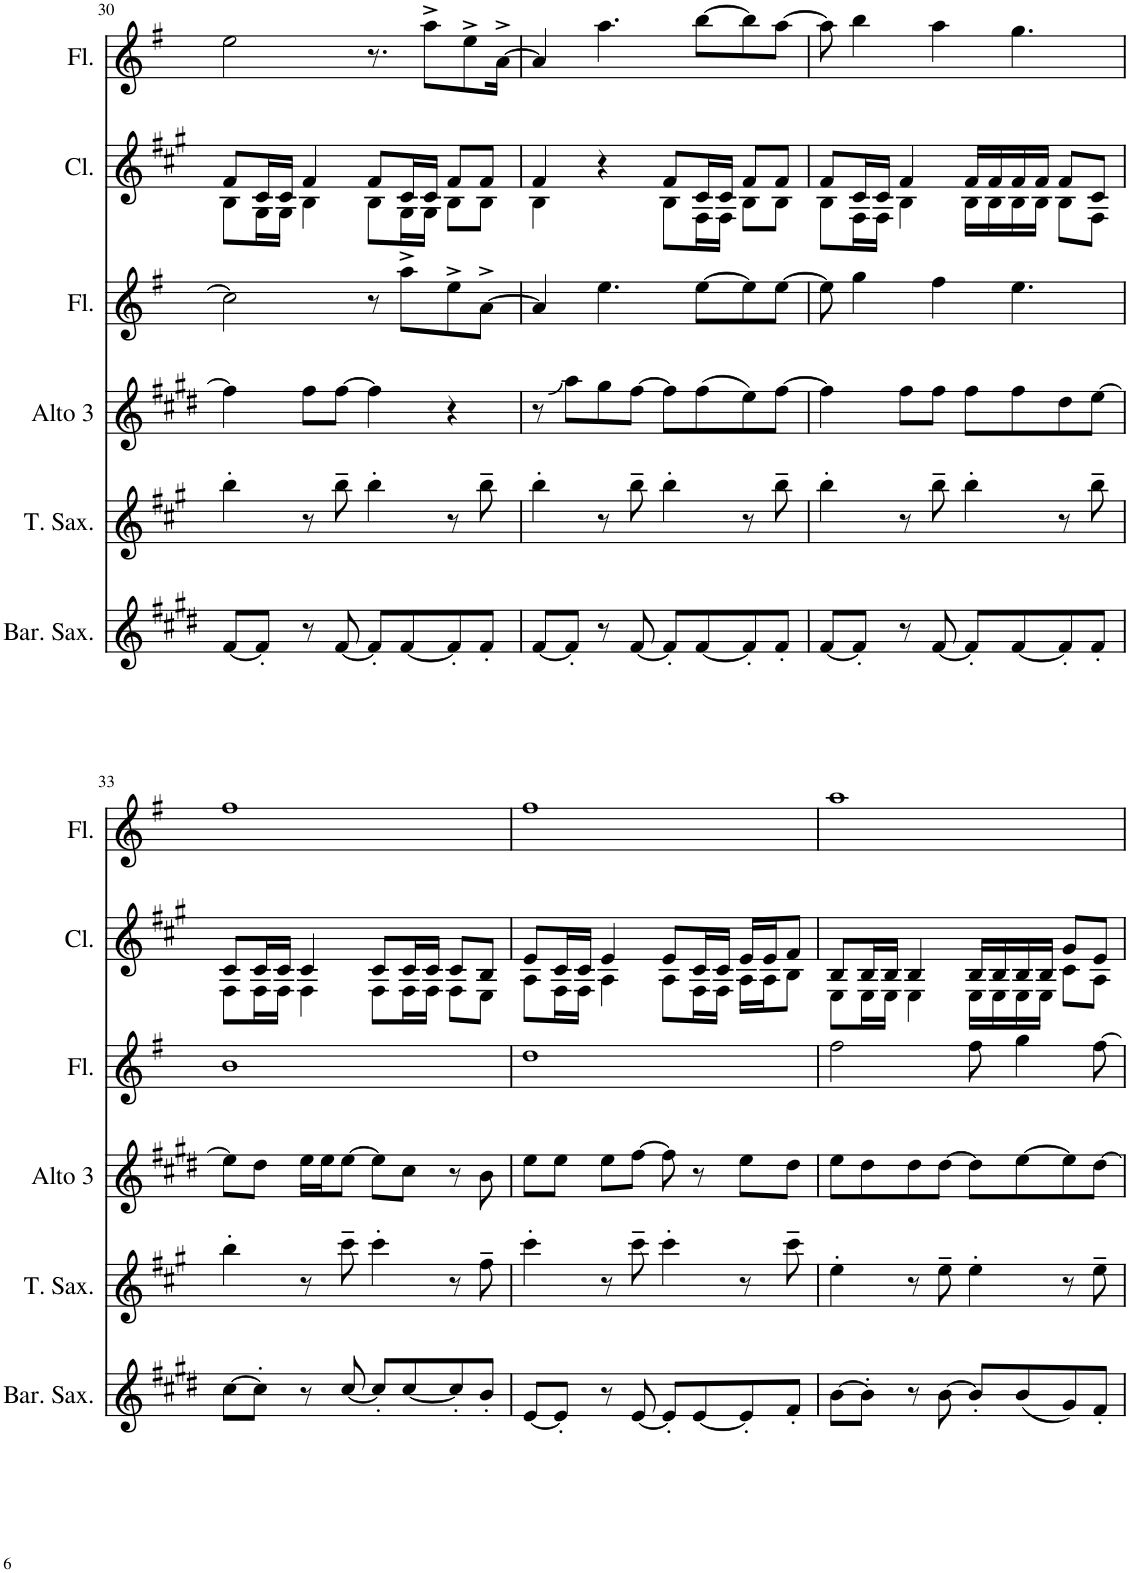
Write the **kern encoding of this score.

**kern	**kern	**kern	**kern	**kern	**kern
*part6	*part5	*part4	*part3	*part2	*part1
*staff6	*staff5	*staff4	*staff3	*staff2	*staff1
*I"Baritone Saxophone	*I"Tenor Saxophone	*I"Alto Sax 3	*I"Alto Sax 2	*I"Alto Saxophone	*I"Soprano Saxophone
*I'Bar. Sax.	*I'T. Sax.	*I'Alto 3	*I'Alto 2	*I'A. Sax.	*I'S. Sax.
!!LO:PB:g=z
*clefG2	*clefG2	*clefG2	*clefG2	*clefG2	*clefG2
*Trd12c21	*Trd8c14	*Trd5c9	*Trd5c9	*Trd1c2	*Trd1c2
*k[f#c#g#d#]	*k[f#c#g#]	*k[f#c#g#d#]	*k[f#]	*k[f#c#g#]	*k[f#]
*M4/4	*M4/4	*M4/4	*M4/4	*M4/4	*M4/4
=30	=30	=30	=30	=30	=30
*	*	*	*	*^	*
[8f#/L	4bb'\	4ff#\]	2cc#\]	8B\L	8f#/L	2ee\
8f#'/J]	.	.	.	16G#\L	16c#/L	.
.	.	.	.	16G#\JJ	16c#/JJ	.
8r	8r	8ff#\L	.	4B\	4f#/	.
[8f#/	8bb~\	[8ff#\J	.	.	.	.
8f#'/L]	4bb'\	4ff#\]	8r	8B\L	8f#/L	8.r
[8f#/	.	.	8aa^\L	16G#\L	16c#/L	.
.	.	.	.	16G#\JJ	16c#/JJ	8aa^\L
8f#'/]	8r	4r	8ee^\	8B\L	8f#/L	.
.	.	.	.	.	.	8ee^\
8f#'/J	8bb~\	.	[8a^\J	8B\J	8f#/J	.
.	.	.	.	.	.	[16a^\Jk
=31	=31	=31	=31	=31	=31	=31
[8f#/L	4bb'\	8r	4a/]	4B\	4f#/	4a/]
8f#'/J]	.	8aa\L	.	.	.	.
8r	8r	8gg#\	4.ee\	4r	4ryy	4.aa\
[8f#/	8bb~\	[8ff#\J	.	.	.	.
8f#'/L]	4bb'\	8ff#\L]	.	8B\L	8f#/L	.
[8f#/	.	(>8ff#\	[8ee\L	16F#\L	16c#/L	[8bb\L
.	.	.	.	16F#\JJ	16c#/JJ	.
8f#'/]	8r	8ee\)	8ee\]	8B\L	8f#/L	8bb\]
8f#'/J	8bb~\	[8ff#\J	[8ee\J	8B\J	8f#/J	[8aa\J
=32	=32	=32	=32	=32	=32	=32
[8f#/L	4bb'\	4ff#\]	8ee\]	8B\L	8f#/L	8aa\]
8f#'/J]	.	.	4gg\	16F#\L	16c#/L	4bb\
.	.	.	.	16F#\JJ	16c#/JJ	.
8r	8r	8ff#\L	.	4B\	4f#/	.
[8f#/	8bb~\	8ff#\J	4ff#\	.	.	4aa\
8f#'/L]	4bb'\	8ff#\L	.	16B\LL	16f#/LL	.
.	.	.	.	16B\	16f#/	.
[8f#/	.	8ff#\	4.ee\	16B\	16f#/	4.gg\
.	.	.	.	16B\JJ	16f#/JJ	.
8f#'/]	8r	8dd#\	.	8B\L	8f#/L	.
8f#'/J	8bb~\	[8ee\J	.	8F#\J	8c#/J	.
!!LO:LB:g=z
=33	=33	=33	=33	=33	=33	=33
[8cc#\L	4bb'\	8ee\L]	1b	8F#\L	8c#/L	1ff#
8cc#'\J]	.	8dd#\J	.	16F#\L	16c#/L	.
.	.	.	.	16F#\JJ	16c#/JJ	.
8r	8r	16ee\LL	.	4F#\	4c#/	.
.	.	16ee\J	.	.	.	.
[8cc#/	8ccc#~\	[8ee\J	.	.	.	.
8cc#'/L]	4ccc#'\	8ee\L]	.	8F#\L	8c#/L	.
[8cc#/	.	8cc#\J	.	16F#\L	16c#/L	.
.	.	.	.	16F#\JJ	16c#/JJ	.
8cc#'/]	8r	8r	.	8F#\L	8c#/L	.
8b'/J	8ff#~\	8b\	.	8E\J	8B/J	.
=34	=34	=34	=34	=34	=34	=34
[8e/L	4ccc#'\	8ee\L	1dd	8A\L	8e/L	1ff#
8e'/J]	.	8ee\J	.	16F#\L	16c#/L	.
.	.	.	.	16F#\JJ	16c#/JJ	.
8r	8r	8ee\L	.	4A\	4e/	.
[8e/	8ccc#~\	[8ff#\J	.	.	.	.
8e'/L]	4ccc#'\	8ff#\]	.	8A\L	8e/L	.
[8e/	.	8r	.	16F#\L	16c#/L	.
.	.	.	.	16F#\JJ	16c#/JJ	.
8e'/]	8r	8ee\L	.	16A\LL	16e/LL	.
.	.	.	.	16A\J	16e/J	.
8f#'/J	8ccc#~\	8dd#\J	.	8B\J	8f#/J	.
=35	=35	=35	=35	=35	=35	=35
[8b\L	4ee'\	8ee\L	2ff#\	8E\L	8B/L	1aa
8b'\J]	.	8dd#\	.	16E\L	16B/L	.
.	.	.	.	16E\JJ	16B/JJ	.
8r	8r	8dd#\	.	4E\	4B/	.
[8b\	8ee~\	[8dd#\J	.	.	.	.
8b'/L]	4ee'\	8dd#\L]	8ff#\	16E\LL	16B/LL	.
.	.	.	.	16E\	16B/	.
(8b/	.	[8ee\	4gg\	16E\	16B/	.
.	.	.	.	16E\JJ	16B/JJ	.
8g#/)	8r	8ee\]	.	8c#\L	8g#/L	.
8f#'/J	8ee~\	[8dd#\J	[8ff#\	8A\J	8e/J	.
*	*	*	*	*v	*v	*
=	=	=	=	=	=
*-	*-	*-	*-	*-	*-
